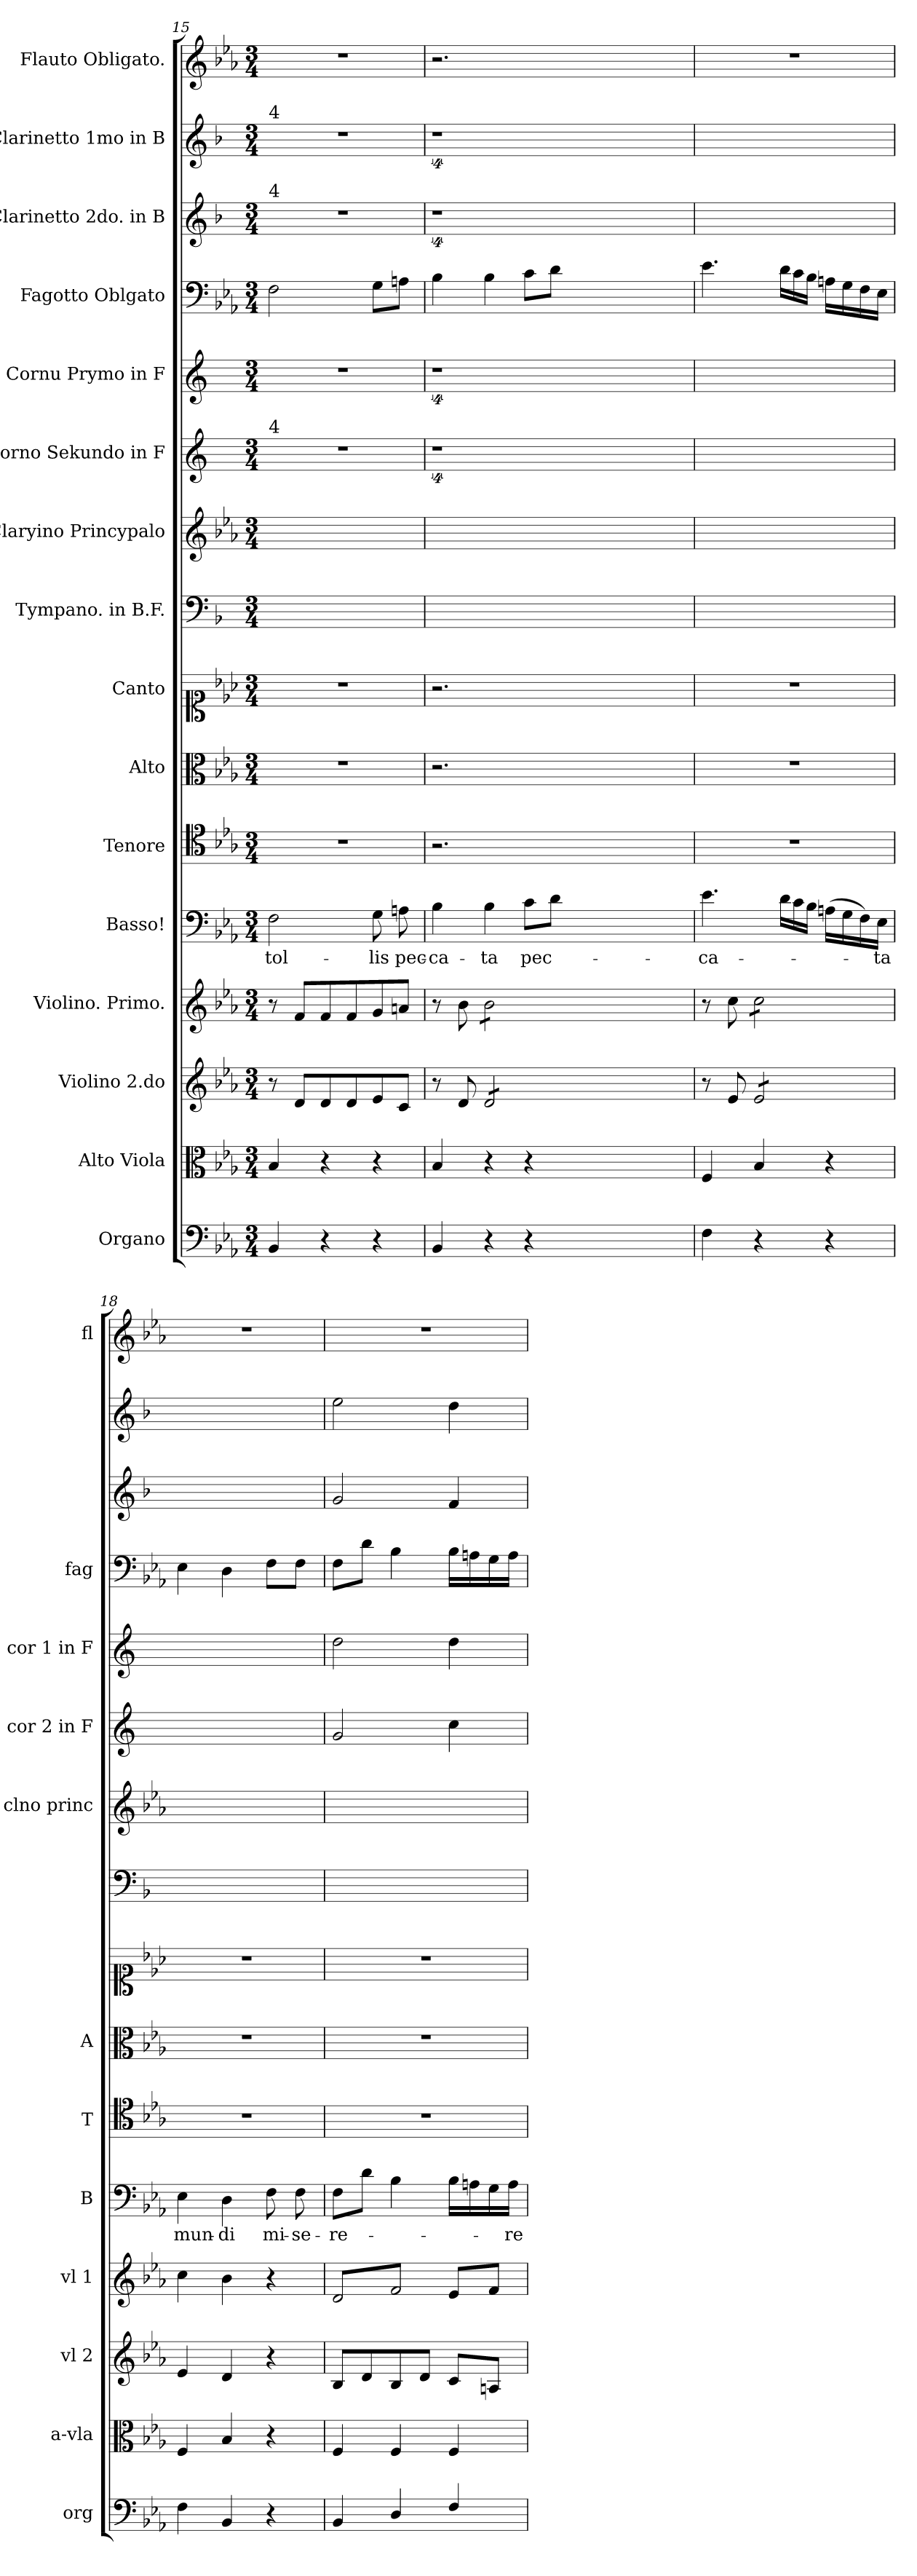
**kern	**kern	**kern	**kern	**kern	**text	**kern	**kern	**kern	**kern	**kern	**kern	**kern	**kern	**kern	**kern	**dynam	**kern
*part16	*part15	*part14	*part13	*part12	*part12	*part11	*part10	*part9	*part8	*part7	*part6	*part5	*part4	*part3	*part2	*part2	*part1
*staff16	*staff15	*staff14	*staff13	*staff12	*staff12	*staff11	*staff10	*staff9	*staff8	*staff7	*staff6	*staff5	*staff4	*staff3	*staff2	*staff2	*staff1
*I"Organo	*I"Alto Viola	*I"Violino 2.do	*I"Violino. Primo.	*I"Basso!	*	*I"Tenore	*I"Alto	*I"Canto	*I"Tympano. in B.F.	*I"Claryino Princypalo	*I"Corno Sekundo in F	*I"Cornu Prymo in F	*I"Fagotto Oblgato	*I"Clarinetto 2do. in B	*I"Clarinetto 1mo in B	*	*I"Flauto Obligato.
*I'org	*I'a-vla	*I'vl 2	*I'vl 1	*I'B	*	*I'T	*I'A	*	*	*I'clno princ	*I'cor 2 in F	*I'cor 1 in F	*I'fag	*	*	*	*I'fl
*clefF4	*clefC3	*clefG2	*clefG2	*clefF4	*	*clefC4	*clefC3	*clefC1	*clefF4	*clefG2	*clefG2	*clefG2	*clefF4	*clefG2	*clefG2	*	*clefG2
*	*	*	*	*	*	*	*	*	*ITrd1c2	*	*ITrd-2c-3	*ITrd-2c-3	*	*ITrd1c2	*ITrd1c2	*	*
*k[b-e-a-]	*k[b-e-a-]	*k[b-e-a-]	*k[b-e-a-]	*k[b-e-a-]	*	*k[b-e-a-]	*k[b-e-a-]	*k[b-e-a-]	*k[b-e-a-]	*k[b-e-a-]	*k[b-e-a-]	*k[b-e-a-]	*k[b-e-a-]	*k[b-e-a-]	*k[b-e-a-]	*	*k[b-e-a-]
*E-:	*E-:	*E-:	*E-:	*E-:	*	*E-:	*E-:	*E-:	*E-:	*E-:	*	*	*E-:	*E-:	*E-:	*	*E-:
*M3/4	*M3/4	*M3/4	*M3/4	*M3/4	*	*M3/4	*M3/4	*M3/4	*M3/4	*M3/4	*M3/4	*M3/4	*M3/4	*M3/4	*M3/4	*	*M3/4
=15	=15	=15	=15	=15	=15	=15	=15	=15	=15	=15	=15	=15	=15	=15	=15	=15	=15
!	!	!	!	!	!	!	!	!	!	!	!	!	!	!	!LO:TX:a:t=4	!	!
!	!	!	!	!	!	!	!	!	!	!	!	!	!	!LO:TX:a:t=4	!	!	!
!	!	!	!	!	!	!	!	!	!	!	!LO:TX:a:t=4	!	!	!	!	!	!
4BB-/	4B-/	8r	8r	2F\	tol-	2.r	2.r	2.r	2.ryy	2.ryy	2.r	2.r	2F\	2.r	2.r	.	2.r
.	.	8d/L	8f/L	.	.	.	.	.	.	.	.	.	.	.	.	.	.
4r	4r	8d/	8f/	.	.	.	.	.	.	.	.	.	.	.	.	.	.
.	.	8d/	8f/	.	.	.	.	.	.	.	.	.	.	.	.	.	.
4r	4r	8e-/	8g/	8G\	-lis	.	.	.	.	.	.	.	8G\L	.	.	.	.
.	.	8c/J	8an/J	8An\	pec-	.	.	.	.	.	.	.	8An\J	.	.	.	.
=16	=16	=16	=16	=16	=16	=16	=16	=16	=16	=16	=16	=16	=16	=16	=16	=16	=16
4BB-/	4B-/	8r	8r	4B-\	-ca-	2.r	2.r	2.r	2.ryy	2.ryy	4%9r	4%9r	4B-\	4%9r	4%9r	.	2.r
.	.	8d/	8b-\	.	.	.	.	.	.	.	.	.	.	.	.	.	.
*	*	*tremolo	*	*	*	*	*	*	*	*	*	*	*	*	*	*	*
*	*	*	*tremolo	*	*	*	*	*	*	*	*	*	*	*	*	*	*
4r	4r	8d/L	8b-\L	4B-\	-ta	.	.	.	.	.	.	.	4B-\	.	.	.	.
.	.	8d/	8b-\	.	.	.	.	.	.	.	.	.	.	.	.	.	.
4r	4r	8d/	8b-\	8c\L	pec-	.	.	.	.	.	.	.	8c\L	.	.	.	.
.	.	8d/J	8b-\J	8d\J	.	.	.	.	.	.	.	.	8d\J	.	.	.	.
*	*	*	*Xtremolo	*	*	*	*	*	*	*	*	*	*	*	*	*	*
*	*	*Xtremolo	*	*	*	*	*	*	*	*	*	*	*	*	*	*	*
1.ryy	1.ryy	1.ryy	1.ryy	1.ryy	.	1.ryy	1.ryy	1.ryy	1.ryy	1.ryy	.	.	1.ryy	.	.	.	1.ryy
=17	=17	=17	=17	=17	=17	=17	=17	=17	=17	=17	=17	=17	=17	=17	=17	=17	=17
4F\	4F/	8r	8r	4.e-\	-ca-	2.r	2.r	2.r	2.ryy	2.ryy	2.ryy	2.ryy	4.e-\	2.ryy	2.ryy	.	2.r
.	.	8e-/	8cc\	.	.	.	.	.	.	.	.	.	.	.	.	.	.
*	*	*tremolo	*	*	*	*	*	*	*	*	*	*	*	*	*	*	*
*	*	*	*tremolo	*	*	*	*	*	*	*	*	*	*	*	*	*	*
4r	4B-/	8e-/L	8cc\L	.	.	.	.	.	.	.	.	.	.	.	.	.	.
*	*	*	*	*Xtuplet	*	*	*	*	*	*	*	*	*Xtuplet	*	*	*	*
.	.	8e-/	8cc\	24d\LL	.	.	.	.	.	.	.	.	24d\LL	.	.	.	.
.	.	.	.	24c\	.	.	.	.	.	.	.	.	24c\	.	.	.	.
.	.	.	.	24B-\JJ	.	.	.	.	.	.	.	.	24B-\JJ	.	.	.	.
4r	4r	8e-/	8cc\	(16An\LL	.	.	.	.	.	.	.	.	16An\LL	.	.	.	.
.	.	.	.	16G\	.	.	.	.	.	.	.	.	16G\	.	.	.	.
.	.	8e-/J	8cc\J	16F\)	.	.	.	.	.	.	.	.	16F\	.	.	.	.
*	*	*	*Xtremolo	*	*	*	*	*	*	*	*	*	*	*	*	*	*
*	*	*Xtremolo	*	*	*	*	*	*	*	*	*	*	*	*	*	*	*
.	.	.	.	16E-\JJ	-ta	.	.	.	.	.	.	.	16E-\JJ	.	.	.	.
=18	=18	=18	=18	=18	=18	=18	=18	=18	=18	=18	=18	=18	=18	=18	=18	=18	=18
4F\	4F/	4e-/	4cc\	4E-\	mun-	2.r	2.r	2.r	2.ryy	2.ryy	2.ryy	2.ryy	4E-\	2.ryy	2.ryy	.	2.r
4BB-/	4B-/	4d/	4b-\	4D\	-di	.	.	.	.	.	.	.	4D\	.	.	.	.
4r	4r	4r	4r	8F\	mi-	.	.	.	.	.	.	.	8F\L	.	.	.	.
.	.	.	.	8F\	-se-	.	.	.	.	.	.	.	8F\J	.	.	.	.
=19	=19	=19	=19	=19	=19	=19	=19	=19	=19	=19	=19	=19	=19	=19	=19	=19	=19
*	*	*	*tremolo	*	*	*	*	*	*	*	*	*	*	*	*	*	*
4BB-/	4F/	8B-/L	8d/L	8F\L	-re-	2.r	2.r	2.r	2.ryy	2.ryy	2b-/	2ff\	8F\L	2f/	2dd\	pia	2.r
.	.	8d/	8f/	8d\J	.	.	.	.	.	.	.	.	8d\J	.	.	.	.
4D/	4F/	8B-/	8d/	4B-\	.	.	.	.	.	.	.	.	4B-\	.	.	.	.
.	.	8d/J	8f/J	.	.	.	.	.	.	.	.	.	.	.	.	.	.
*	*	*	*Xtremolo	*	*	*	*	*	*	*	*	*	*	*	*	*	*
4F/	4F/	8c/L	8e-/L	16B-\LL	.	.	.	.	.	.	4ee-\	4ff\	16B-\LL	4e-/	4cc\	.	.
.	.	.	.	16An\	.	.	.	.	.	.	.	.	16An\	.	.	.	.
.	.	8An/J	8f/J	16G\	.	.	.	.	.	.	.	.	16G\	.	.	.	.
.	.	.	.	16A\JJ	-re	.	.	.	.	.	.	.	16A\JJ	.	.	.	.
=	=	=	=	=	=	=	=	=	=	=	=	=	=	=	=	=	=
*-	*-	*-	*-	*-	*-	*-	*-	*-	*-	*-	*-	*-	*-	*-	*-	*-	*-
